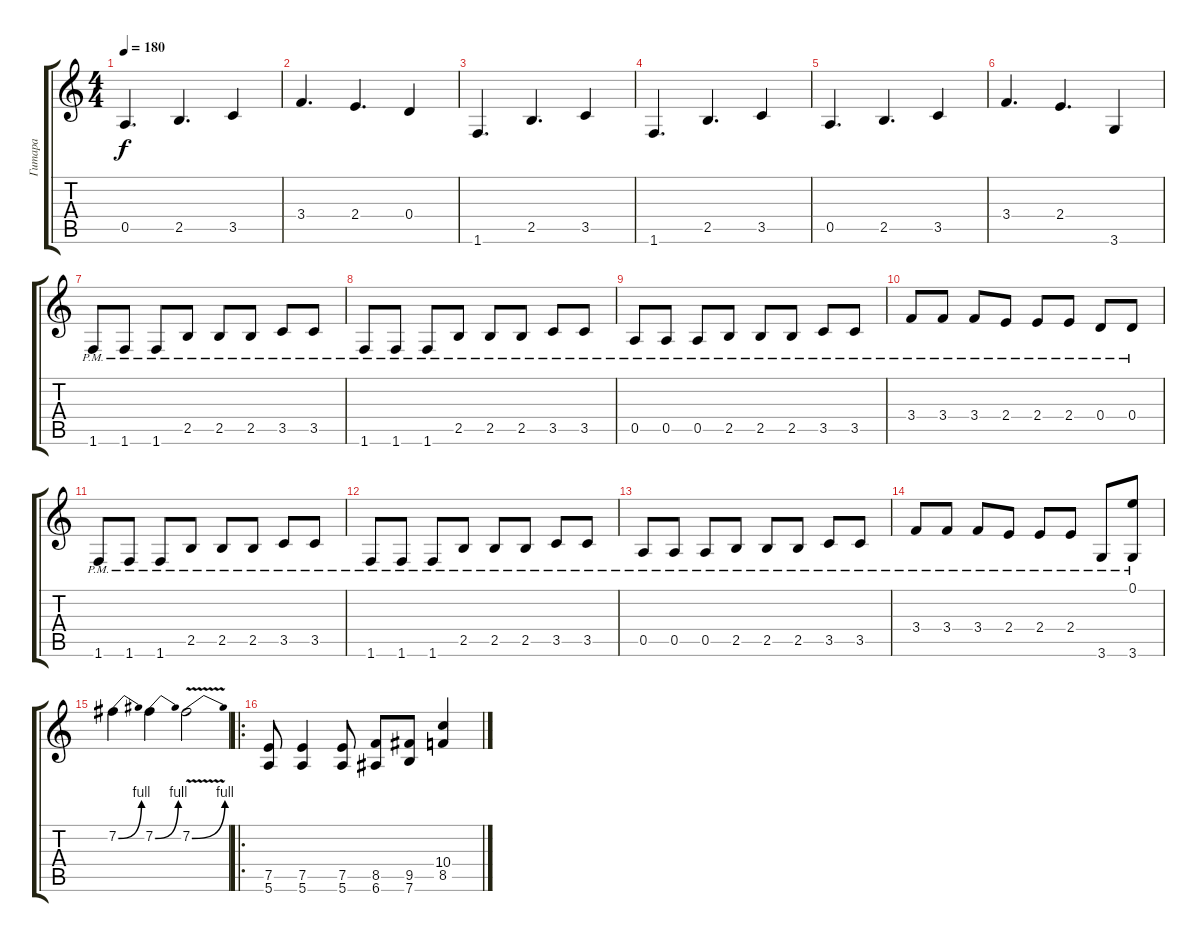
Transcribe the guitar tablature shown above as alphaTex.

\track ("Гитара" "Гитара") {instrument distortionguitar}
\staff {score tabs}
\tuning (E4 B3 G3 D3 A2 E2) {hide}
\ts (4 4)
\tempo 180
\clef g2
\ks c
0.5.4{d dy f} 2.5.4{d} 3.5.4 |
3.4.4{d} 2.4.4{d} 0.4.4 |
1.6.4{d} 2.5.4{d} 3.5.4 |
1.6.4{d} 2.5.4{d} 3.5.4 |
0.5.4{d} 2.5.4{d} 3.5.4 |
3.4.4{d} 2.4.4{d} 3.6.4 |
1.6{pm}.8 1.6{pm}.8 1.6{pm}.8 2.5{pm}.8 2.5{pm}.8 2.5{pm}.8 3.5{pm}.8 3.5{pm}.8 |
1.6{pm}.8 1.6{pm}.8 1.6{pm}.8 2.5{pm}.8 2.5{pm}.8 2.5{pm}.8 3.5{pm}.8 3.5{pm}.8 |
0.5{pm}.8 0.5{pm}.8 0.5{pm}.8 2.5{pm}.8 2.5{pm}.8 2.5{pm}.8 3.5{pm}.8 3.5{pm}.8 |
3.4{pm}.8 3.4{pm}.8 3.4{pm}.8 2.4{pm}.8 2.4{pm}.8 2.4{pm}.8 0.4{pm}.8 0.4{pm}.8 |
1.6{pm}.8 1.6{pm}.8 1.6{pm}.8 2.5{pm}.8 2.5{pm}.8 2.5{pm}.8 3.5{pm}.8 3.5{pm}.8 |
1.6{pm}.8 1.6{pm}.8 1.6{pm}.8 2.5{pm}.8 2.5{pm}.8 2.5{pm}.8 3.5{pm}.8 3.5{pm}.8 |
0.5{pm}.8 0.5{pm}.8 0.5{pm}.8 2.5{pm}.8 2.5{pm}.8 2.5{pm}.8 3.5{pm}.8 3.5{pm}.8 |
3.4{pm}.8 3.4{pm}.8 3.4{pm}.8 2.4{pm}.8 2.4{pm}.8 2.4{pm}.8 3.6{pm}.8 (0.1 3.6{pm}).8 |
7.2{be (bend 0 0 60 4)}.4 7.2{be (bend 0 0 60 4)}.4 7.2{be (bend 0 0 60 4) v}.2 |
\ro
(7.5 5.6).8 (7.5 5.6).4 (7.5 5.6).8 (8.5 6.6).8 (9.5 7.6).8 (10.4 8.5).4
